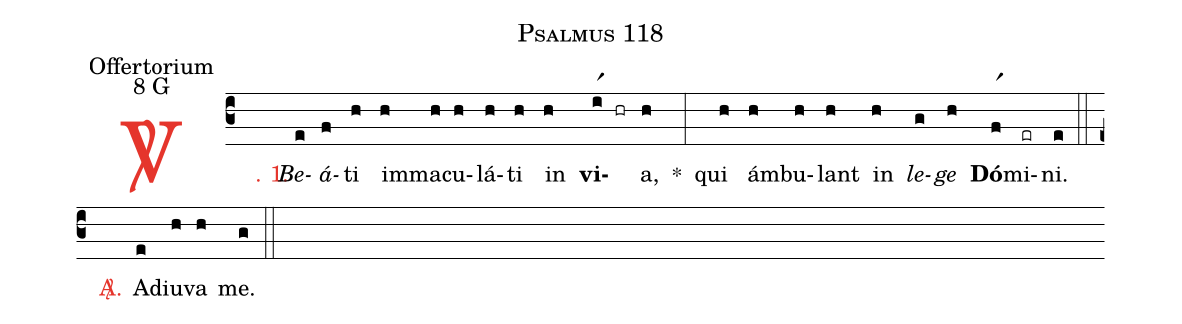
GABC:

name: Psalmus 118;
office-part: Offertorium;
mode: 8;
mode-differentia: G;
%%
(c3)

<c><sp>V/</sp>. 1.</c>() <i>Be</i>(e)<i>á</i>(f)ti(h) im(h)ma(h)cu(h)lá(h)ti(h) in(h) <b>vi</b>(ir1 hr)a,(h) *(:) qui(h) ám(h)bu(h)lant(h) in(h) <i>le</i>(g)<i>ge</i>(h) <b>Dó</b>(fr1)mi(er)ni.(e)

(::)

<nlba><c><sp>A/</sp>.</c>() Ad</nlba>(e)iu(h)va(h) me.(g)

(::)
